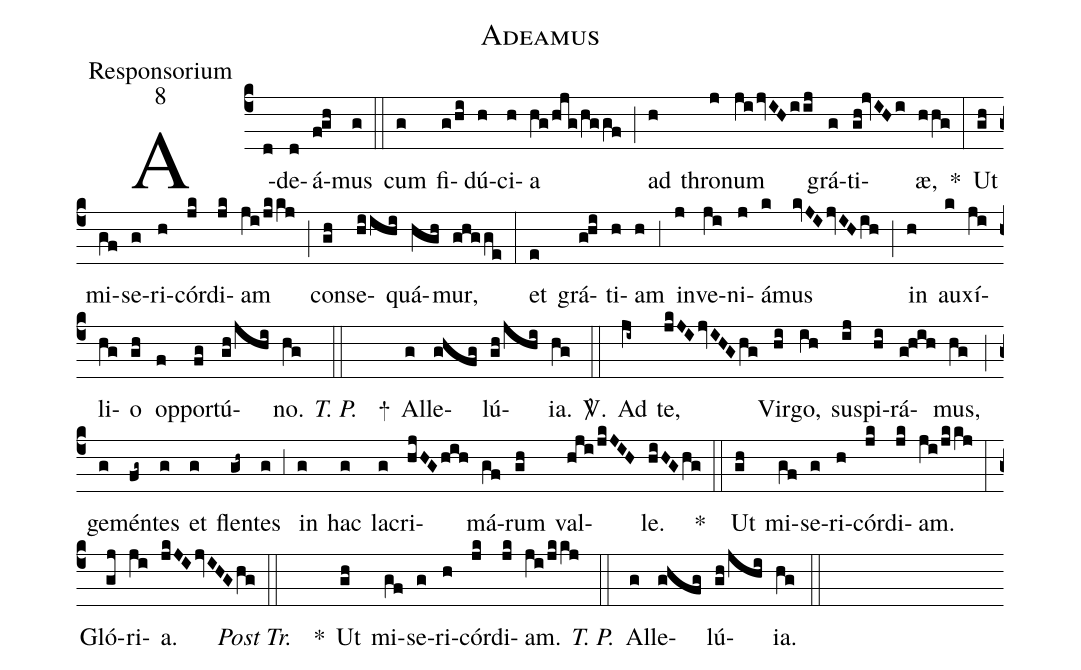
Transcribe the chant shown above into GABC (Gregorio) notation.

name:Adeamus;
office-part:Responsorium;
mode:8;
%%
(c4) A(d)de(d)á(f!gh)mus(g) (::) cum(g) fi(g/hi)dú(h)ci(h)a(hg/hjg/hggf) (;) ad(h) thro(j)num(ji/jvIH/iij) grá(g)ti(gh!jvIHi)æ,(hhg) *(:) Ut(gh) mi(gf)se(g)ri(h)cór(jk)di(jk)am(ji/jkkj) (;) con(gh)se(hiihi)quá(hgh)mur,(ghgge) (:) et(e) grá(g!hi)ti(h)am(h) (;3) in(j)ve(ji)ni(j)á(k)mus(kvJI/jvIH/ih) (;) in(h) au(k)xí(ji)li(hg)o(gh) op(f)por(fg)tú(gh/jhi)no.(hg) <i>T. P.</i>(::) +() Al(g)le(ghfg)lú(gh/jhi)ia.(hg) <sp>V/</sp>.(::) Ad(ji~) te,(jkJI/jvIHG/hg) Vir(hi)go,(ih) su(ij)spi(hi)rá(g!hih)mus,(hg) (;) ge(g)mén(fg~)tes(g) et(g) flen(gh~)tes(g) (;3) in(g) hac(g) la(g)cri(hjHG/hih)má(gf)rum(gh) val(hji/jkJIH)le.(hiHG/hg) *(::) Ut(gh) mi(gf)se(g)ri(h)cór(jk)di(jk)am.(ji/jkkj) (:) Gló(gj)ri(ji)a.(jkJI/jvIHG/hg) <i>Post Tr.</i>(::) *() Ut(gh) mi(gf)se(g)ri(h)cór(jk)di(jk)am.(ji/jkkj) <i>T. P.</i>(::) Al(g)le(ghfg)lú(gh/jhi)ia.(hg) (::)
